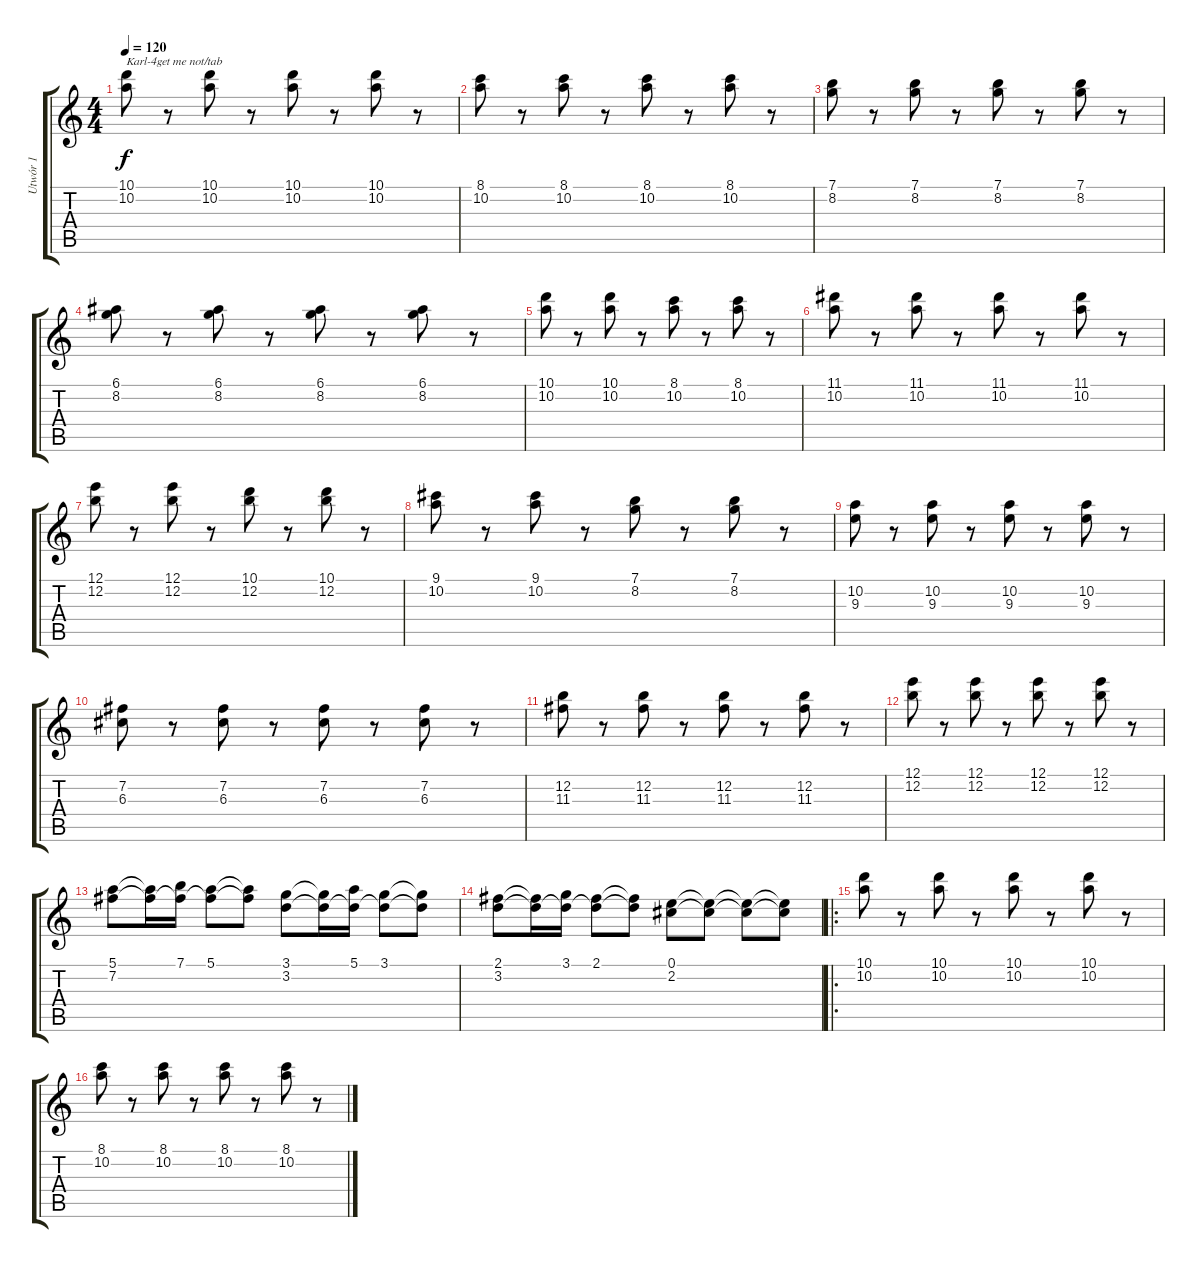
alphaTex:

\track ("Utwór 1" "Utwór 1") {instrument acousticguitarnylon}
\staff {score tabs}
\tuning (E4 B3 G3 D3 A2 E2) {hide}
\ts (4 4)
\tempo 120
\clef g2
\ks c
(10.1 10.2).8{txt "Karl-4get me not/tab" dy f instrument acousticguitarnylon} r.8 (10.1 10.2).8 r.8 (10.1 10.2).8 r.8 (10.1 10.2).8 r.8 |
(8.1 10.2).8 r.8 (8.1 10.2).8 r.8 (8.1 10.2).8 r.8 (8.1 10.2).8 r.8 |
(7.1 8.2).8 r.8 (7.1 8.2).8 r.8 (7.1 8.2).8 r.8 (7.1 8.2).8 r.8 |
(6.1 8.2).8 r.8 (6.1 8.2).8 r.8 (6.1 8.2).8 r.8 (6.1 8.2).8 r.8 |
(10.1 10.2).8 r.8 (10.1 10.2).8 r.8 (8.1 10.2).8 r.8 (8.1 10.2).8 r.8 |
(11.1 10.2).8 r.8 (11.1 10.2).8 r.8 (11.1 10.2).8 r.8 (11.1 10.2).8 r.8 |
(12.1 12.2).8 r.8 (12.1 12.2).8 r.8 (10.1 12.2).8 r.8 (10.1 12.2).8 r.8 |
(9.1 10.2).8 r.8 (9.1 10.2).8 r.8 (7.1 8.2).8 r.8 (7.1 8.2).8 r.8 |
(10.2 9.3).8 r.8 (10.2 9.3).8 r.8 (10.2 9.3).8 r.8 (10.2 9.3).8 r.8 |
(7.2 6.3).8 r.8 (7.2 6.3).8 r.8 (7.2 6.3).8 r.8 (7.2 6.3).8 r.8 |
(12.2 11.3).8 r.8 (12.2 11.3).8 r.8 (12.2 11.3).8 r.8 (12.2 11.3).8 r.8 |
(12.1 12.2).8 r.8 (12.1 12.2).8 r.8 (12.1 12.2).8 r.8 (12.1 12.2).8 r.8 |
(5.1 7.2).8 (5.1{t} 7.2{t}).16 (7.1 7.2{t}).16 (5.1 7.2{t}).8 (5.1{t} 7.2{t}).8 (3.1 3.2).8 (3.1{t} 3.2{t}).16 (5.1 3.2{t}).16 (3.1 3.2{t}).8 (3.1{t} 3.2{t}).8 |
(2.1 3.2).8 (2.1{t} 3.2{t}).16 (3.1 3.2{t}).16 (2.1 3.2{t}).8 (2.1{t} 3.2{t}).8 (0.1 2.2).8 (0.1{t} 2.2{t}).8 (0.1{t} 2.2{t}).8 (0.1{t} 2.2{t}).8 |
\ro
(10.1 10.2).8{instrument acousticguitarnylon} r.8 (10.1 10.2).8 r.8 (10.1 10.2).8 r.8 (10.1 10.2).8 r.8 |
(8.1 10.2).8 r.8 (8.1 10.2).8 r.8 (8.1 10.2).8 r.8 (8.1 10.2).8 r.8
